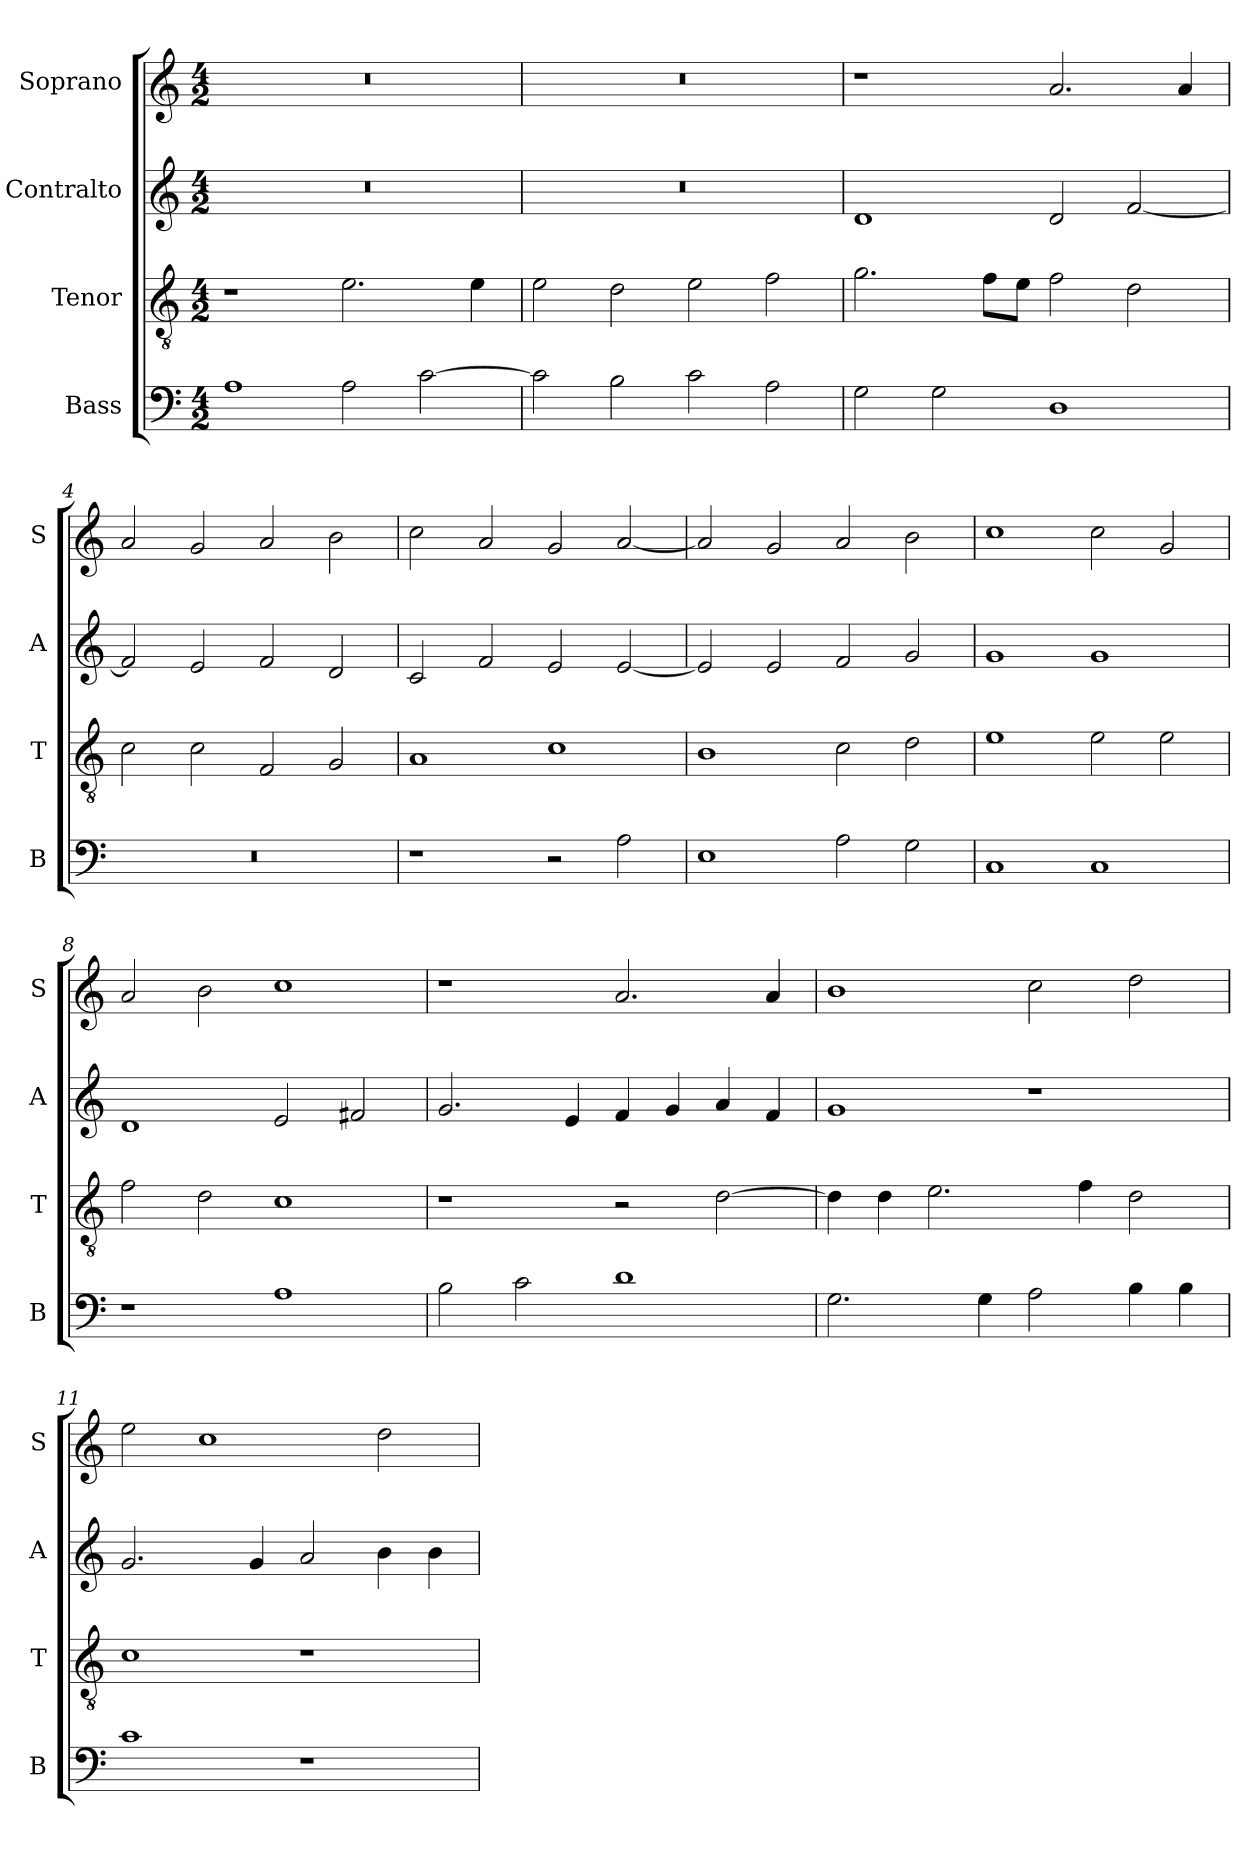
**kern	**kern	**kern	**kern
*part4	*part3	*part2	*part1
*staff4	*staff3	*staff2	*staff1
*I"Bass	*I"Tenor	*I"Contralto	*I"Soprano
*I'B	*I'T	*I'A	*I'S
*clefF4	*clefGv2	*clefG2	*clefG2
*k[]	*k[]	*k[]	*k[]
*D:dor	*D:dor	*D:dor	*D:dor
*M4/2	*M4/2	*M4/2	*M4/2
=1	=1	=1	=1
1A	1r	0r	0r
2A	2.e	.	.
[2c	.	.	.
.	4e	.	.
=2	=2	=2	=2
2c]	2e	0r	0r
2B	2d	.	.
2c	2e	.	.
2A	2f	.	.
=3	=3	=3	=3
2G	2.g	1d	1r
2G	.	.	.
.	8f\L	.	.
.	8e\J	.	.
1D	2f	2d	2.a
.	2d	[2f	.
.	.	.	4a
=4	=4	=4	=4
0r	2c	2f]	2a
.	2c	2e	2g
.	2F	2f	2a
.	2G	2d	2b
=5	=5	=5	=5
1r	1A	2c	2cc
.	.	2f	2a
2r	1c	2e	2g
2A	.	[2e	[2a
=6	=6	=6	=6
1E	1B	2e]	2a]
.	.	2e	2g
2A	2c	2f	2a
2G	2d	2g	2b
=7	=7	=7	=7
1C	1e	1g	1cc
1C	2e	1g	2cc
.	2e	.	2g
=8	=8	=8	=8
1r	2f	1d	2a
.	2d	.	2b
1A	1c	2e	1cc
.	.	2f#X	.
=9	=9	=9	=9
2B	1r	2.g	1r
2c	.	.	.
.	.	4e	.
1d	2r	4f	2.a
.	.	4g	.
.	[2d	4a	.
.	.	4f	4a
=10	=10	=10	=10
2.G	4d]	1g	1b
.	4d	.	.
.	2.e	.	.
4G	.	.	.
2A	.	1r	2cc
.	4f	.	.
4B	2d	.	2dd
4B	.	.	.
=11	=11	=11	=11
1c	1c	2.g	2ee
.	.	.	1cc
.	.	4g	.
1r	1r	2a	.
.	.	4b	2dd
.	.	4b	.
=	=	=	=
*-	*-	*-	*-
